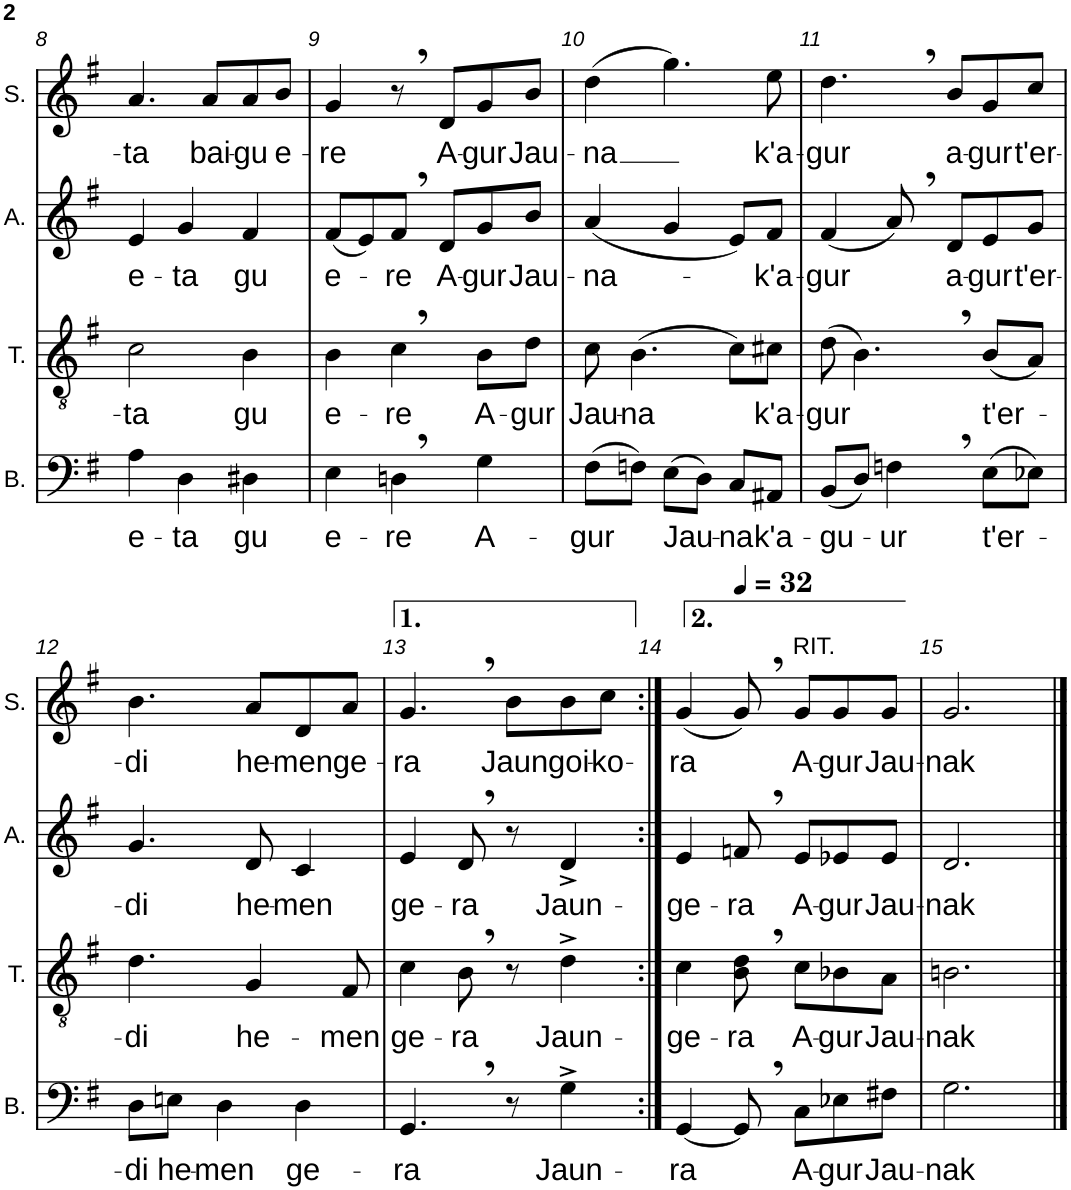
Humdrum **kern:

**kern	**text	**kern	**text	**kern	**text	**kern	**text
*part4	*part4	*part3	*part3	*part2	*part2	*part1	*part1
*staff4	*staff4	*staff3	*staff3	*staff2	*staff2	*staff1	*staff1
*I"Basse	*	*I"Ténor	*	*I"Alto	*	*I"Soprano	*
*I'B.	*	*I'T.	*	*I'A.	*	*I'S.	*
!!LO:PB:g=z
*clefF4	*	*clefGv2	*	*clefG2	*	*clefG2	*
*k[f#]	*	*k[f#]	*	*k[f#]	*	*k[f#]	*
*M3/4	*	*M3/4	*	*M3/4	*	*M3/4	*
=8	=8	=8	=8	=8	=8	=8	=8
!	!LO:LY:b	!	!LO:LY:b	!	!LO:LY:b	!	!LO:LY:b
4A\	-e-	2c\	-ta	4e/	e-	4.a/	-ta
!	!LO:LY:b	!	!	!	!LO:LY:b	!	!
4D\	-ta	.	.	4g/	-ta	.	.
!	!	!	!	!	!	!	!LO:LY:b
.	.	.	.	.	.	8a/L	bai-
!	!LO:LY:b	!	!LO:LY:b	!	!LO:LY:b	!	!LO:LY:b
4D#X\	gu	4B\	gu	4f#/	gu	8a/	-gu
!	!	!	!	!	!	!	!LO:LY:b
.	.	.	.	.	.	8b/J	e-
=9	=9	=9	=9	=9	=9	=9	=9
!	!LO:LY:b	!	!LO:LY:b	!	!LO:LY:b	!	!LO:LY:b
4E\	-e-	4B\	-e-	(8f#/L	-e-	4g/	-re
.	.	.	.	8e/)	.	.	.
!	!LO:LY:b	!	!LO:LY:b	!	!LO:LY:b	!	!
4Dn\	-re	4c\	-re	8f#,/J	-re	8r	.
!	!	!	!	!	!LO:LY:b	!	!LO:LY:b
.	.	.	.	8d/L	A-	8d/L	A-
!	!LO:LY:b	!	!LO:LY:b	!	!LO:LY:b	!	!LO:LY:b
4G\	A-	8B\L	A-	8g/	-gur	8g/	-gur
!	!	!	!LO:LY:b	!	!LO:LY:b	!	!LO:LY:b
.	.	8d\J	-gur	8b/J	Jau-	8b/J	Jau-
=10	=10	=10	=10	=10	=10	=10	=10
!	!LO:LY:b	!	!LO:LY:b	!	!LO:LY:b	!	!LO:LY:b
(8F#\L	-gur	8c\	Jau-	(4a/	-na-	(4dd\	-na
!	!	!	!LO:LY:b	!	!	!	!
8Fn\J)	.	(4.B\	-na	.	.	.	.
!	!LO:LY:b	!	!	!	!	!	!
(8E\L	Jau-	.	.	4g/	.	4.gg\)	.
8D\J)	.	.	.	.	.	.	.
!	!LO:LY:b	!	!	!	!	!	!
8C/L	-na	8c\L)	.	8e/L)	.	.	.
!	!LO:LY:b	!	!LO:LY:b	!	!LO:LY:b	!	!LO:LY:b
8AA#X/J	-k'a-	8c#X\J	-k'a-	8f#/J	-k'a-	8ee\	k'a-
=11	=11	=11	=11	=11	=11	=11	=11
!	!LO:LY:b	!	!LO:LY:b	!	!LO:LY:b	!	!LO:LY:b
(8BB/L	-gu-	(8d\	-gur	(4f#/	-gur	4.dd,\	-gur
8D/J)	.	4.B,\)	.	.	.	.	.
!	!LO:LY:b	!	!	!	!	!	!
4Fn,\	-ur	.	.	8a,/)	.	.	.
!	!	!	!	!	!LO:LY:b	!	!LO:LY:b
.	.	.	.	8d/L	a-	8b/L	a-
!	!LO:LY:b	!	!LO:LY:b	!	!LO:LY:b	!	!LO:LY:b
(8E\L	t'er-	(8B/L	t'er-	8e/	-gur	8g/	-gur
!	!	!	!	!	!LO:LY:b	!	!LO:LY:b
8E-X\J)	.	8A/J)	.	8g/J	t'er-	8cc/J	t'er-
!!LO:LB:g=z
=12	=12	=12	=12	=12	=12	=12	=12
!	!LO:LY:b	!	!LO:LY:b	!	!LO:LY:b	!	!LO:LY:b
8D\L	-di	4.d\	-di	4.g/	-di	4.b\	-di
!	!LO:LY:b	!	!	!	!	!	!
8En\J	he-	.	.	.	.	.	.
!	!LO:LY:b	!	!	!	!	!	!
4D\	-men	.	.	.	.	.	.
!	!	!	!LO:LY:b	!	!LO:LY:b	!	!LO:LY:b
.	.	4G/	he-	8d/	he-	8a/L	he-
!	!LO:LY:b	!	!	!	!LO:LY:b	!	!LO:LY:b
4D\	ge-	.	.	4c/	-men	8d/	-men
!	!	!	!LO:LY:b	!	!	!	!LO:LY:b
.	.	8F#/	-men	.	.	8a/J	ge-
=13	=13	=13	=13	=13	=13	=13	=13
!	!LO:LY:b	!	!LO:LY:b	!	!LO:LY:b	!	!LO:LY:b
4.GG,/	-ra	4c\	ge-	4e/	ge-	4.g,/	-ra
!	!	!	!LO:LY:b	!	!LO:LY:b	!	!
.	.	8B,\	-ra	8d,/	-ra	.	.
!	!	!	!	!	!	!	!LO:LY:b
8r	.	8r	.	8r	.	8b\L	Jaun
!	!LO:LY:b	!	!LO:LY:b	!	!LO:LY:b	!	!LO:LY:b
4G^\	Jaun-	4d^\	Jaun-	4d^/	Jaun-	8b\	goi-
!	!	!	!	!	!	!	!LO:LY:b
.	.	.	.	.	.	8cc\J	-ko-
=14:|!	=14:|!	=14:|!	=14:|!	=14:|!	=14:|!	=14:|!	=14:|!
!	!LO:LY:b	!	!LO:LY:b	!	!LO:LY:b	!	!LO:LY:b
[4GG/	-ra	4c\	-ge-	4e/	-ge-	(4g/	-ra
*	*	*	*	*	*	*MM32	*
!	!	!	!LO:LY:b	!	!LO:LY:b	!	!
8GG,/]	.	8B\, 8d\,	-ra	8fn,/	-ra	8g,/)	.
!	!	!	!	!	!	!LO:TX:a:t=RIT.	!
!	!LO:LY:b	!	!LO:LY:b	!	!LO:LY:b	!	!LO:LY:b
8C\L	A-	8c\L	A-	8e/L	A-	8g/L	A-
!	!LO:LY:b	!	!LO:LY:b	!	!LO:LY:b	!	!LO:LY:b
8E-X\	-gur	8B-X\	-gur	8e-X/	-gur	8g/	-gur
!	!LO:LY:b	!	!LO:LY:b	!	!LO:LY:b	!	!LO:LY:b
8F#X\J	Jau-	8A\J	Jau-	8e-/J	Jau-	8g/J	Jau-
=15	=15	=15	=15	=15	=15	=15	=15
!	!LO:LY:b	!	!LO:LY:b	!	!LO:LY:b	!	!LO:LY:b
2.G\	-nak	2.Bn\	-nak	2.d/	-nak	2.g/	-nak
==	==	==	==	==	==	==	==
*-	*-	*-	*-	*-	*-	*-	*-
